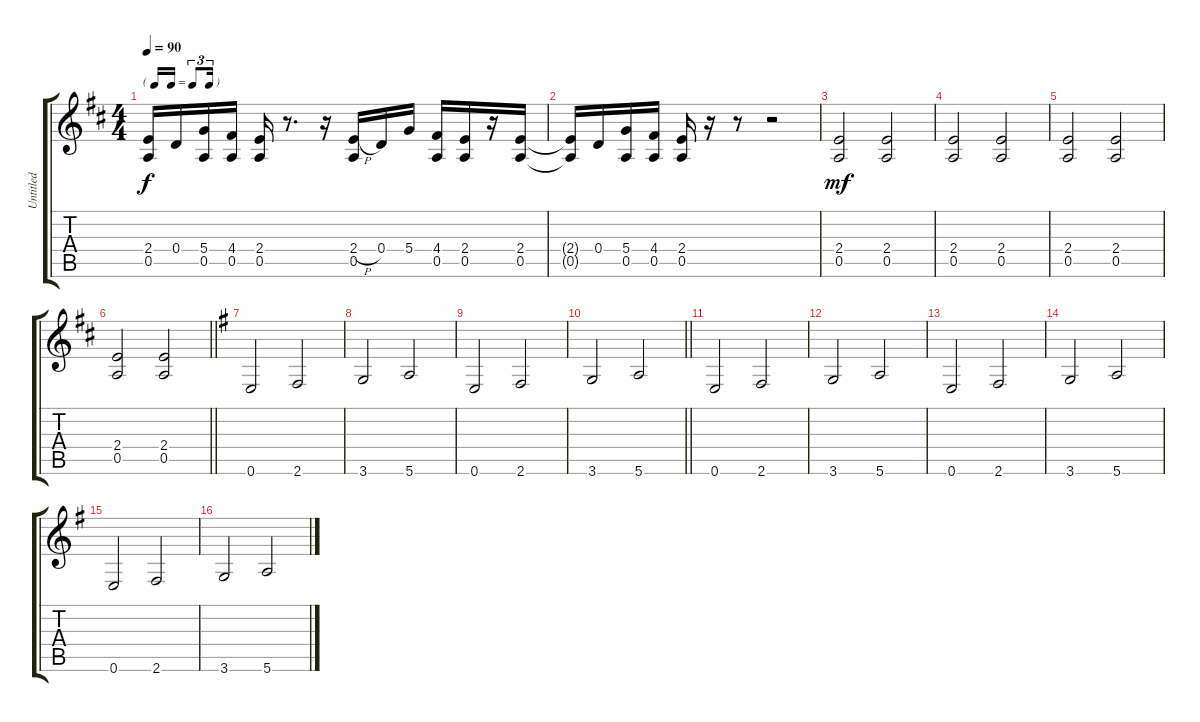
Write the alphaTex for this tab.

\track ("Untitled" "Untitled") {instrument distortionguitar}
\staff {score tabs}
\tuning (E4 B3 G3 D3 A2 E2) {hide}
\ts (4 4)
\tf triplet16th
\tempo 90
\clef g2
\ks d
(2.4 0.5).16{dy f} 0.4.16 (5.4 0.5).16 (4.4 0.5).16 (2.4 0.5).16 r.8{d} r.16 (2.4{h} 0.5).16 0.4.16 5.4.16 (4.4 0.5).16 (2.4 0.5).16 r.16 (2.4 0.5).16 |
(2.4{t} 0.5{t}).16 0.4.16 (5.4 0.5).16 (4.4 0.5).16 (2.4 0.5).16 r.16 r.8 r.2 |
(2.4 0.5).2{dy mf} (2.4 0.5).2 |
(2.4 0.5).2 (2.4 0.5).2 |
(2.4 0.5).2 (2.4 0.5).2 |
\barLineRight lightlight
(2.4 0.5).2 (2.4 0.5).2 |
\ks g
0.6.2 2.6.2 |
3.6.2 5.6.2 |
0.6.2 2.6.2 |
\barLineRight lightlight
3.6.2 5.6.2 |
0.6.2 2.6.2 |
3.6.2 5.6.2 |
0.6.2 2.6.2 |
3.6.2 5.6.2 |
0.6.2 2.6.2 |
3.6.2 5.6.2
